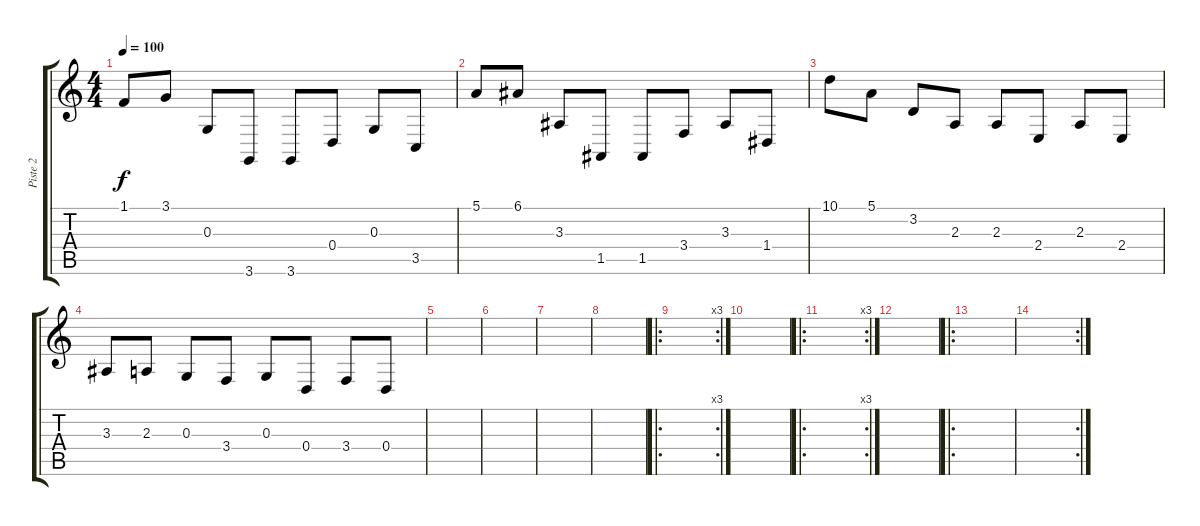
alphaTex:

\track ("Piste 2" "Piste 2") {instrument marimba}
\staff {score tabs}
\tuning (E4 B3 G3 D3 A2 E2) {hide}
\ts (4 4)
\tempo 100
\clef g2
\ks c
1.1.8{dy f instrument marimba} 3.1.8 0.3.8 3.6.8 3.6.8 0.4.8 0.3.8 3.5.8 |
5.1.8 6.1.8 3.3.8 1.5.8 1.5.8 3.4.8 3.3.8 1.4.8 |
10.1.8 5.1.8 3.2.8 2.3.8 2.3.8 2.4.8 2.3.8 2.4.8 |
3.3.8 2.3.8 0.3.8 3.4.8 0.3.8 0.4.8 3.4.8 0.4.8 |
|
|
|
|
\ro
\rc 3
|
|
\ro
\rc 3
|
|
\ro
|
\rc 2
